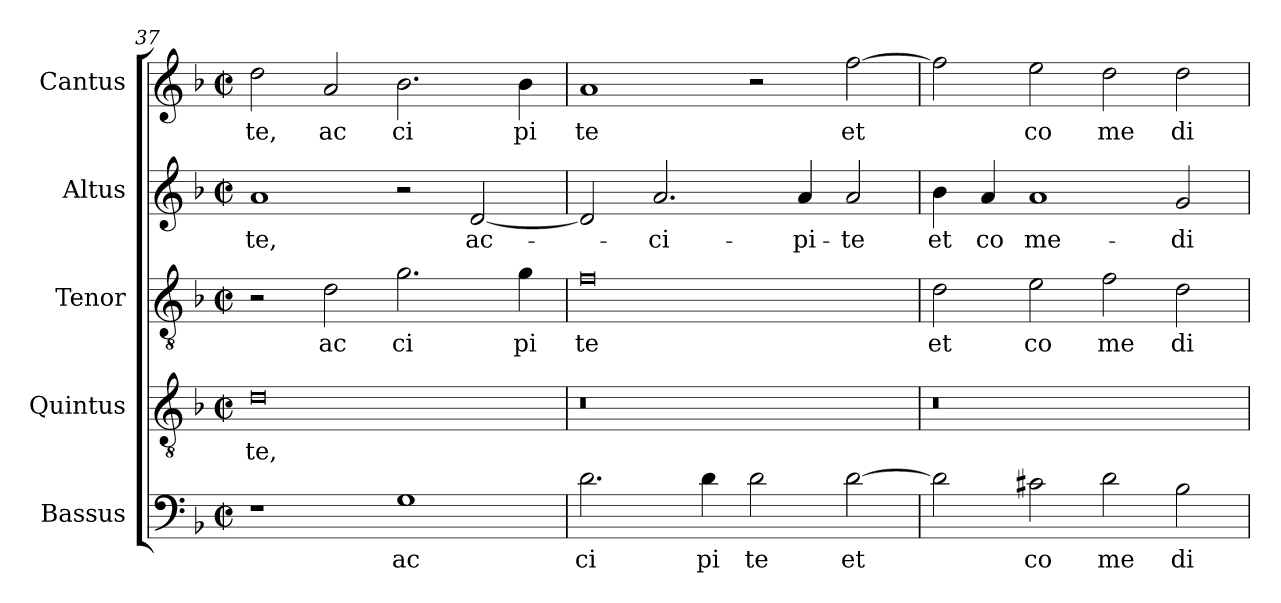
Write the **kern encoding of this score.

**kern	**text	**kern	**text	**kern	**text	**kern	**text	**kern	**text
*part5	*part5	*part4	*part4	*part3	*part3	*part2	*part2	*part1	*part1
*staff5	*staff5	*staff4	*staff4	*staff3	*staff3	*staff2	*staff2	*staff1	*staff1
*I"Bassus	*	*I"Quintus	*	*I"Tenor	*	*I"Altus	*	*I"Cantus	*
*clefF4	*	*clefGv2	*	*clefGv2	*	*clefG2	*	*clefG2	*
*k[b-]	*	*k[b-]	*	*k[b-]	*	*k[b-]	*	*k[b-]	*
*F:	*	*F:	*	*F:	*	*F:	*	*F:	*
*M2/2	*	*M2/2	*	*M2/2	*	*M2/2	*	*M2/2	*
*met(c|)	*	*met(c|)	*	*met(c|)	*	*met(c|)	*	*met(c|)	*
=37	=37	=37	=37	=37	=37	=37	=37	=37	=37
!	!	!	!LO:LY:b:cj	!	!	!	!LO:LY:b:cj	!	!LO:LY:b:cj
1r	.	0d	te,	2r	.	1a	-te,	2dd\	te,
!	!	!	!	!	!LO:LY:b:cj	!	!	!	!LO:LY:b:cj
.	.	.	.	2d\	ac	.	.	2a/	ac
!	!LO:LY:b:cj	!	!	!	!LO:LY:b:cj	!	!	!	!LO:LY:b:cj
1G	ac	.	.	2.g\	ci	2r	.	2.b-\	ci
!	!	!	!	!	!	!	!LO:LY:b:cj	!	!
.	.	.	.	.	.	[>2d/	ac-	.	.
!	!	!	!	!	!LO:LY:b:cj	!	!	!	!LO:LY:b:cj
.	.	.	.	4g\	pi	.	.	4b-\	pi
!!LO:PB:g=z
=38	=38	=38	=38	=38	=38	=38	=38	=38	=38
!	!LO:LY:b:cj	!	!	!	!LO:LY:b:cj	!	!	!	!LO:LY:b:cj
2.d\	ci	0r	.	0f	te	2d/]	.	1a	te
!	!	!	!	!	!	!	!LO:LY:b:cj	!	!
.	.	.	.	.	.	2.a/	-ci-	.	.
!	!LO:LY:b:cj	!	!	!	!	!	!	!	!
4d\	pi	.	.	.	.	.	.	.	.
!	!LO:LY:b:cj	!	!	!	!	!	!	!	!
2d\	te	.	.	.	.	.	.	2r	.
!	!	!	!	!	!	!	!LO:LY:b:cj	!	!
.	.	.	.	.	.	4a/	-pi-	.	.
!	!LO:LY:b:cj	!	!	!	!	!	!LO:LY:b:cj	!	!LO:LY:b:cj
[>2d\	et	.	.	.	.	2a/	-te	[>2ff\	et
=39	=39	=39	=39	=39	=39	=39	=39	=39	=39
!	!	!	!	!	!LO:LY:b:cj	!	!LO:LY:b:cj	!	!
2d\]	.	0r	.	2d\	et	4b-\	et	2ff\]	.
!	!	!	!	!	!	!	!LO:LY:b:cj	!	!
.	.	.	.	.	.	4a/	co	.	.
!	!LO:LY:b:cj	!	!	!	!LO:LY:b:cj	!	!LO:LY:b:cj	!	!LO:LY:b:cj
2c#X\	co	.	.	2e\	co	1a	me-	2ee\	co
!	!LO:LY:b:cj	!	!	!	!LO:LY:b:cj	!	!	!	!LO:LY:b:cj
2d\	me	.	.	2f\	me	.	.	2dd\	me
!	!LO:LY:b:cj	!	!	!	!LO:LY:b:cj	!	!LO:LY:b:cj	!	!LO:LY:b:cj
2B-\	di	.	.	2d\	di	2g/	-di-	2dd\	di
=	=	=	=	=	=	=	=	=	=
*-	*-	*-	*-	*-	*-	*-	*-	*-	*-
